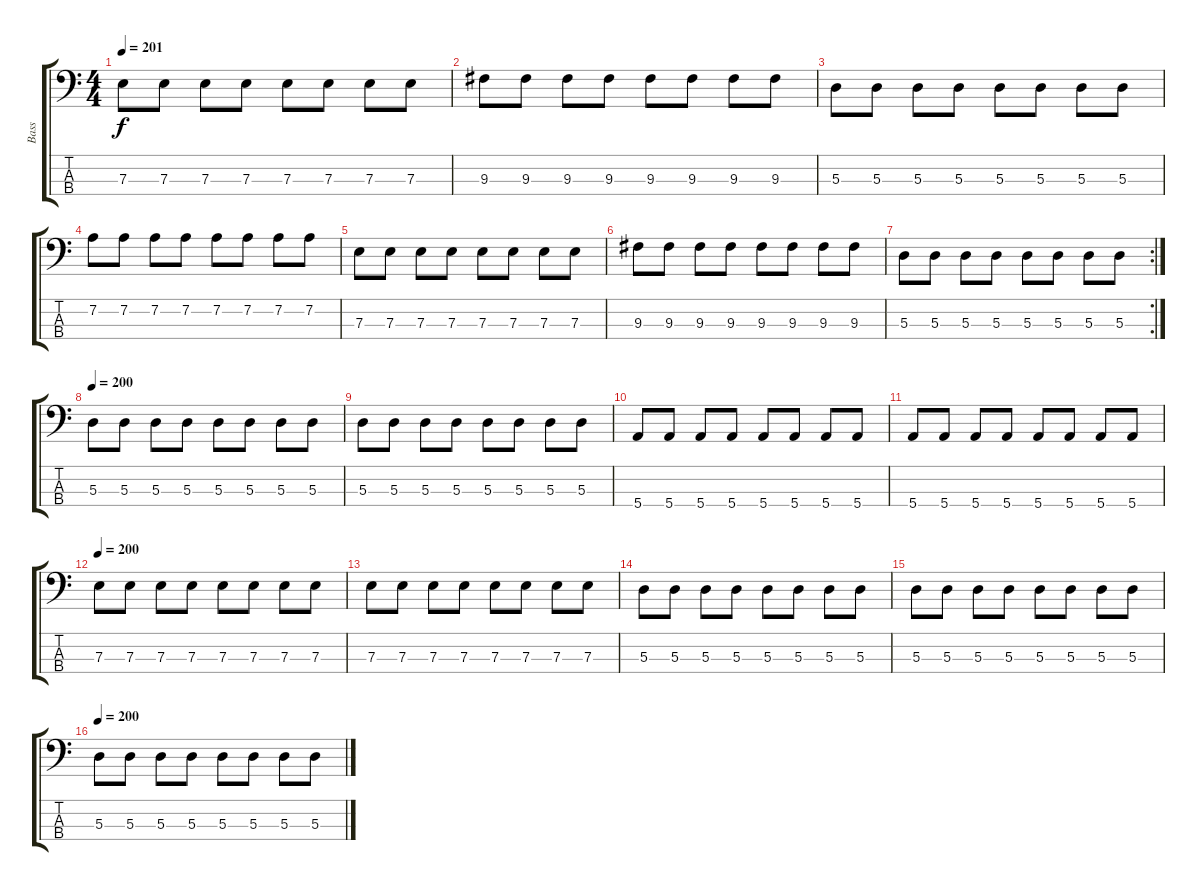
\track ("Bass" "Bass") {instrument electricbasspick}
\staff {score tabs}
\tuning (G2 D2 A1 E1) {hide}
\ts (4 4)
\tempo 201
\clef f4
\ks c
7.3.8{dy f} 7.3.8 7.3.8 7.3.8 7.3.8 7.3.8 7.3.8 7.3.8 |
9.3.8 9.3.8 9.3.8 9.3.8 9.3.8 9.3.8 9.3.8 9.3.8 |
5.3.8 5.3.8 5.3.8 5.3.8 5.3.8 5.3.8 5.3.8 5.3.8 |
7.2.8 7.2.8 7.2.8 7.2.8 7.2.8 7.2.8 7.2.8 7.2.8 |
7.3.8 7.3.8 7.3.8 7.3.8 7.3.8 7.3.8 7.3.8 7.3.8 |
9.3.8 9.3.8 9.3.8 9.3.8 9.3.8 9.3.8 9.3.8 9.3.8 |
\rc 2
5.3.8 5.3.8 5.3.8 5.3.8 5.3.8 5.3.8 5.3.8 5.3.8 |
\tempo 200
5.3.8{volume 16} 5.3.8 5.3.8 5.3.8 5.3.8 5.3.8 5.3.8 5.3.8 |
5.3.8 5.3.8 5.3.8 5.3.8 5.3.8 5.3.8 5.3.8 5.3.8 |
5.4.8{volume 12} 5.4.8 5.4.8 5.4.8 5.4.8 5.4.8 5.4.8 5.4.8 |
5.4.8 5.4.8 5.4.8 5.4.8 5.4.8 5.4.8 5.4.8 5.4.8 |
\tempo 200
7.3.8 7.3.8 7.3.8 7.3.8 7.3.8 7.3.8 7.3.8 7.3.8 |
7.3.8 7.3.8 7.3.8 7.3.8 7.3.8 7.3.8 7.3.8 7.3.8 |
5.3.8 5.3.8 5.3.8 5.3.8 5.3.8 5.3.8 5.3.8 5.3.8 |
5.3.8 5.3.8 5.3.8 5.3.8 5.3.8 5.3.8 5.3.8 5.3.8 |
\tempo 200
5.3.8 5.3.8 5.3.8 5.3.8 5.3.8 5.3.8 5.3.8 5.3.8
